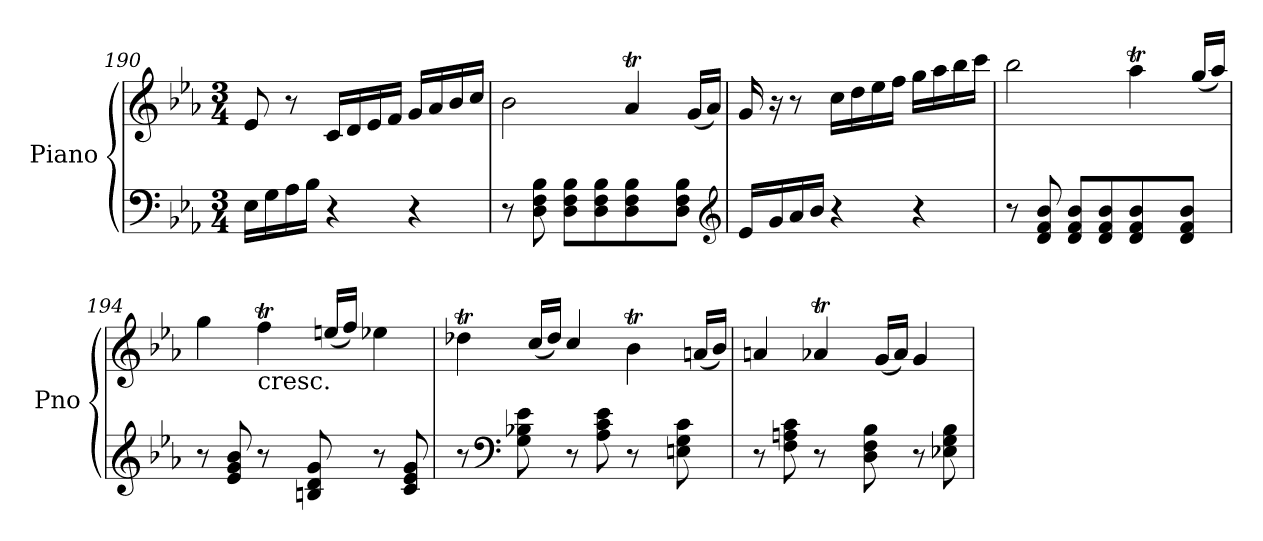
**kern	**kern
*part1	*part1
*staff2	*staff1
*I"Piano	*
*I'Pno	*
*clefF4	*clefG2
*k[b-e-a-]	*k[b-e-a-]
*E-:	*E-:
*M3/4	*M3/4
=190	=190
16E-\LL	8e-/
16G\	.
16A-\	8r
16B-\JJ	.
4r	16c/LL
.	16d/
.	16e-/
.	16f/JJ
4r	16g/LL
.	16a-/
.	16b-/
.	16cc/JJ
!!LO:LB:g=z
=191	=191
*	*^
8r	2b-\	20%11ryy
8D\ 8F\ 8B-\	.	.
8D\ 8F\ 8B-\L	.	.
8D\ 8F\ 8B-\	.	.
8D\ 8F\ 8B-\	4a-T/	.
*	*	*Xtuplet
.	.	20b-yy
.	.	20a-yy
8D\ 8F\ 8B-\J	.	.
.	.	(20g/LL
.	.	20a-/JJ)
*	*v	*v
*clefG2	*
=192	=192
16e-/LL	16g/
16g/	16r
16a-/	8r
16b-/JJ	.
4r	16cc\LL
.	16dd\
.	16ee-\
.	16ff\JJ
4r	16gg\LL
.	16aa-\
.	16bb-\
.	16ccc\JJ
=193	=193
*	*^
8r	2bb-\	20%11ryy
8d/ 8f/ 8b-/	.	.
8d/ 8f/ 8b-/L	.	.
8d/ 8f/ 8b-/	.	.
8d/ 8f/ 8b-/	4aa-T\	.
.	.	20bb-yy
.	.	20aa-yy
8d/ 8f/ 8b-/J	.	.
.	.	(20gg/LL
.	.	20aa-/JJ)
=194	=194	=194
8r	4gg\	5.ryy
8e-/ 8g/ 8b-/	.	.
!	!LO:TX:b:t=cresc.	!
8r	4ffT\	.
.	.	20ggyy
.	.	20ffyy
8Bn/ 8d/ 8g/	.	.
.	.	(20een/LL
.	.	20ff/JJ)
8r	4ee-X\	4ryy
8c/ 8e-/ 8g/	.	.
=195	=195	=195
8r	4dd-XT\	20ryy
.	.	20ee-yy
.	.	20dd-yy
*clefF4	*	*
8G\ 8B-X\ 8e-\	.	.
.	.	(20cc/LL
.	.	20dd-/JJ)
8r	4cc/	5.ryy
8A-\ 8c\ 8e-\	.	.
8r	4b-T\	.
.	.	20ccyy
.	.	20b-yy
8En\ 8G\ 8c\	.	.
.	.	(20an/LL
.	.	20b-/JJ)
!!LO:LB:g=z	!!
=196	=196	=196
8r	4an/	5.ryy
8F\ 8An\ 8c\	.	.
8r	4a-XT/	.
.	.	20b-yy
.	.	20a-yy
8D\ 8F\ 8B-\	.	.
.	.	(20g/LL
.	.	20a-/JJ)
8r	4g/	4ryy
8E-X\ 8G\ 8B-\	.	.
*	*v	*v
=	=
*-	*-
